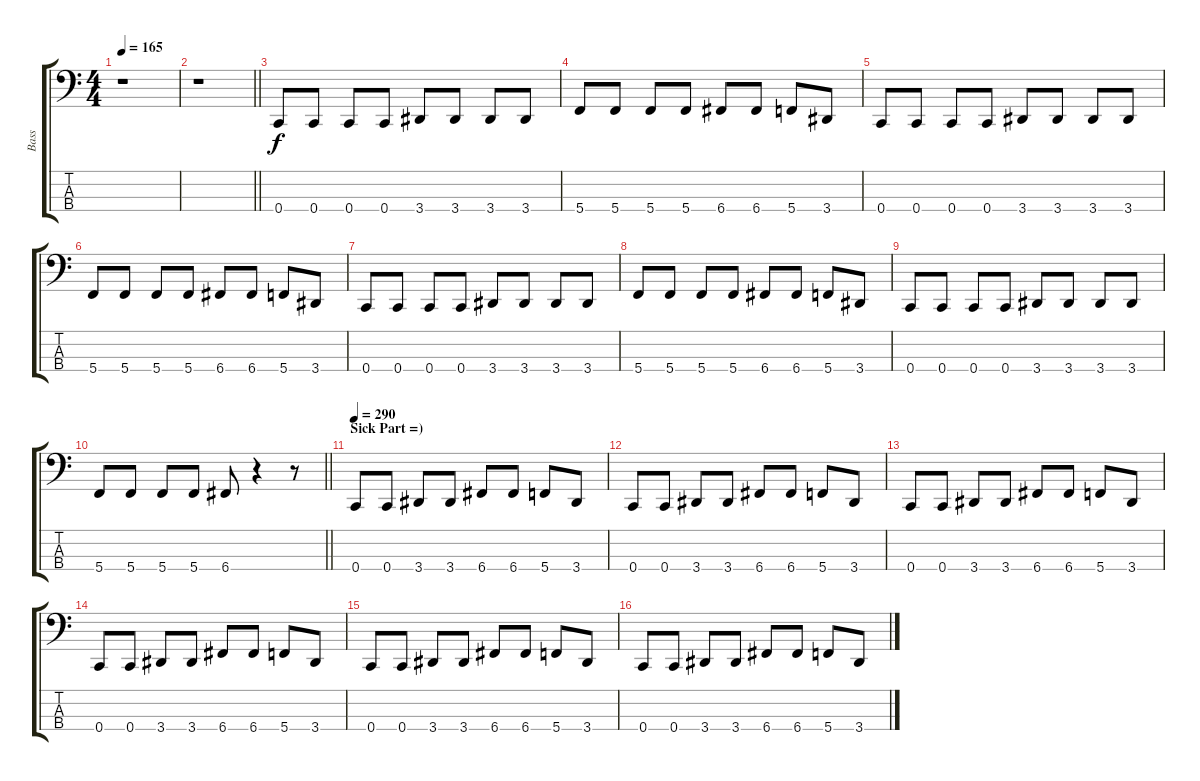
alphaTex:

\track ("Bass" "Bass") {instrument electricbassfinger}
\staff {score tabs}
\tuning (F2 C2 G1 C1) {hide}
\ts (4 4)
\tempo 165
\clef f4
\ks c
r.1{dy f} |
\barLineRight lightlight
r.1 |
0.4.8 0.4.8 0.4.8 0.4.8 3.4.8 3.4.8 3.4.8 3.4.8 |
5.4.8 5.4.8 5.4.8 5.4.8 6.4.8 6.4.8 5.4.8 3.4.8 |
0.4.8 0.4.8 0.4.8 0.4.8 3.4.8 3.4.8 3.4.8 3.4.8 |
5.4.8 5.4.8 5.4.8 5.4.8 6.4.8 6.4.8 5.4.8 3.4.8 |
0.4.8 0.4.8 0.4.8 0.4.8 3.4.8 3.4.8 3.4.8 3.4.8 |
5.4.8 5.4.8 5.4.8 5.4.8 6.4.8 6.4.8 5.4.8 3.4.8 |
0.4.8 0.4.8 0.4.8 0.4.8 3.4.8 3.4.8 3.4.8 3.4.8 |
\barLineRight lightlight
5.4.8 5.4.8 5.4.8 5.4.8 6.4.8 r.4 r.8 |
\section ("" "Sick Part =)")
\tempo 290
0.4.8 0.4.8 3.4.8 3.4.8 6.4.8 6.4.8 5.4.8 3.4.8 |
0.4.8 0.4.8 3.4.8 3.4.8 6.4.8 6.4.8 5.4.8 3.4.8 |
0.4.8 0.4.8 3.4.8 3.4.8 6.4.8 6.4.8 5.4.8 3.4.8 |
0.4.8 0.4.8 3.4.8 3.4.8 6.4.8 6.4.8 5.4.8 3.4.8 |
0.4.8 0.4.8 3.4.8 3.4.8 6.4.8 6.4.8 5.4.8 3.4.8 |
0.4.8 0.4.8 3.4.8 3.4.8 6.4.8 6.4.8 5.4.8 3.4.8
